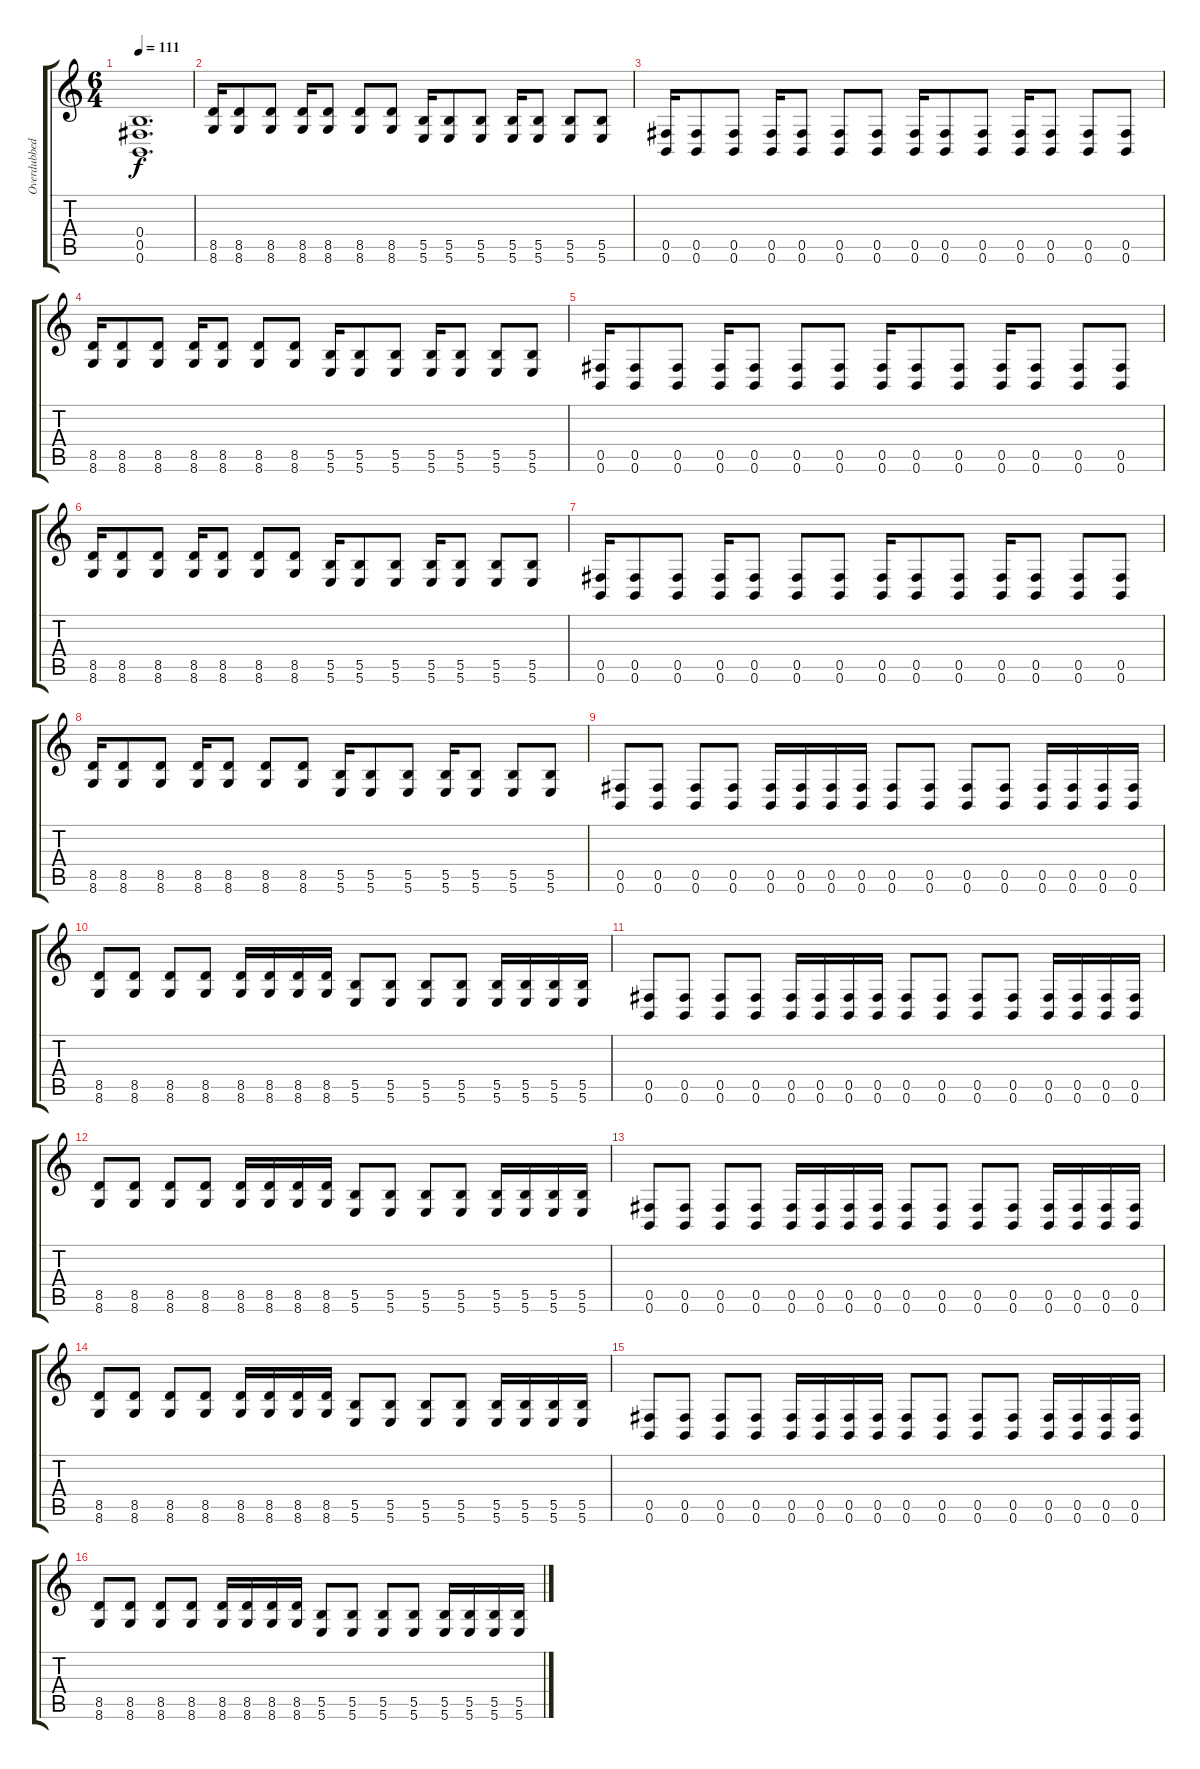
\track ("Overdubbed Guitar" "Overdubbed") {instrument overdrivenguitar}
\staff {score tabs}
\tuning (Db4 Ab3 E3 B2 Gb2 B1) {hide}
\ts (6 4)
\tempo 111
\clef g2
\ks c
(0.4{t} 0.5{t} 0.6{t}).1{d dy f} |
(8.5 8.6).16 (8.5 8.6).8 (8.5 8.6).8 (8.5 8.6).16 (8.5 8.6).8 (8.5 8.6).8 (8.5 8.6).8 (5.5 5.6).16 (5.5 5.6).8 (5.5 5.6).8 (5.5 5.6).16 (5.5 5.6).8 (5.5 5.6).8 (5.5 5.6).8 |
(0.5 0.6).16 (0.5 0.6).8 (0.5 0.6).8 (0.5 0.6).16 (0.5 0.6).8 (0.5 0.6).8 (0.5 0.6).8 (0.5 0.6).16 (0.5 0.6).8 (0.5 0.6).8 (0.5 0.6).16 (0.5 0.6).8 (0.5 0.6).8 (0.5 0.6).8 |
(8.5 8.6).16 (8.5 8.6).8 (8.5 8.6).8 (8.5 8.6).16 (8.5 8.6).8 (8.5 8.6).8 (8.5 8.6).8 (5.5 5.6).16 (5.5 5.6).8 (5.5 5.6).8 (5.5 5.6).16 (5.5 5.6).8 (5.5 5.6).8 (5.5 5.6).8 |
(0.5 0.6).16 (0.5 0.6).8 (0.5 0.6).8 (0.5 0.6).16 (0.5 0.6).8 (0.5 0.6).8 (0.5 0.6).8 (0.5 0.6).16 (0.5 0.6).8 (0.5 0.6).8 (0.5 0.6).16 (0.5 0.6).8 (0.5 0.6).8 (0.5 0.6).8 |
(8.5 8.6).16 (8.5 8.6).8 (8.5 8.6).8 (8.5 8.6).16 (8.5 8.6).8 (8.5 8.6).8 (8.5 8.6).8 (5.5 5.6).16 (5.5 5.6).8 (5.5 5.6).8 (5.5 5.6).16 (5.5 5.6).8 (5.5 5.6).8 (5.5 5.6).8 |
(0.5 0.6).16 (0.5 0.6).8 (0.5 0.6).8 (0.5 0.6).16 (0.5 0.6).8 (0.5 0.6).8 (0.5 0.6).8 (0.5 0.6).16 (0.5 0.6).8 (0.5 0.6).8 (0.5 0.6).16 (0.5 0.6).8 (0.5 0.6).8 (0.5 0.6).8 |
(8.5 8.6).16 (8.5 8.6).8 (8.5 8.6).8 (8.5 8.6).16 (8.5 8.6).8 (8.5 8.6).8 (8.5 8.6).8 (5.5 5.6).16 (5.5 5.6).8 (5.5 5.6).8 (5.5 5.6).16 (5.5 5.6).8 (5.5 5.6).8 (5.5 5.6).8 |
(0.5 0.6).8 (0.5 0.6).8 (0.5 0.6).8 (0.5 0.6).8 (0.5 0.6).16 (0.5 0.6).16 (0.5 0.6).16 (0.5 0.6).16 (0.5 0.6).8 (0.5 0.6).8 (0.5 0.6).8 (0.5 0.6).8 (0.5 0.6).16 (0.5 0.6).16 (0.5 0.6).16 (0.5 0.6).16 |
(8.5 8.6).8 (8.5 8.6).8 (8.5 8.6).8 (8.5 8.6).8 (8.5 8.6).16 (8.5 8.6).16 (8.5 8.6).16 (8.5 8.6).16 (5.5 5.6).8 (5.5 5.6).8 (5.5 5.6).8 (5.5 5.6).8 (5.5 5.6).16 (5.5 5.6).16 (5.5 5.6).16 (5.5 5.6).16 |
(0.5 0.6).8 (0.5 0.6).8 (0.5 0.6).8 (0.5 0.6).8 (0.5 0.6).16 (0.5 0.6).16 (0.5 0.6).16 (0.5 0.6).16 (0.5 0.6).8 (0.5 0.6).8 (0.5 0.6).8 (0.5 0.6).8 (0.5 0.6).16 (0.5 0.6).16 (0.5 0.6).16 (0.5 0.6).16 |
(8.5 8.6).8 (8.5 8.6).8 (8.5 8.6).8 (8.5 8.6).8 (8.5 8.6).16 (8.5 8.6).16 (8.5 8.6).16 (8.5 8.6).16 (5.5 5.6).8 (5.5 5.6).8 (5.5 5.6).8 (5.5 5.6).8 (5.5 5.6).16 (5.5 5.6).16 (5.5 5.6).16 (5.5 5.6).16 |
(0.5 0.6).8 (0.5 0.6).8 (0.5 0.6).8 (0.5 0.6).8 (0.5 0.6).16 (0.5 0.6).16 (0.5 0.6).16 (0.5 0.6).16 (0.5 0.6).8 (0.5 0.6).8 (0.5 0.6).8 (0.5 0.6).8 (0.5 0.6).16 (0.5 0.6).16 (0.5 0.6).16 (0.5 0.6).16 |
(8.5 8.6).8 (8.5 8.6).8 (8.5 8.6).8 (8.5 8.6).8 (8.5 8.6).16 (8.5 8.6).16 (8.5 8.6).16 (8.5 8.6).16 (5.5 5.6).8 (5.5 5.6).8 (5.5 5.6).8 (5.5 5.6).8 (5.5 5.6).16 (5.5 5.6).16 (5.5 5.6).16 (5.5 5.6).16 |
(0.5 0.6).8 (0.5 0.6).8 (0.5 0.6).8 (0.5 0.6).8 (0.5 0.6).16 (0.5 0.6).16 (0.5 0.6).16 (0.5 0.6).16 (0.5 0.6).8 (0.5 0.6).8 (0.5 0.6).8 (0.5 0.6).8 (0.5 0.6).16 (0.5 0.6).16 (0.5 0.6).16 (0.5 0.6).16 |
(8.5 8.6).8 (8.5 8.6).8 (8.5 8.6).8 (8.5 8.6).8 (8.5 8.6).16 (8.5 8.6).16 (8.5 8.6).16 (8.5 8.6).16 (5.5 5.6).8 (5.5 5.6).8 (5.5 5.6).8 (5.5 5.6).8 (5.5 5.6).16 (5.5 5.6).16 (5.5 5.6).16 (5.5 5.6).16
